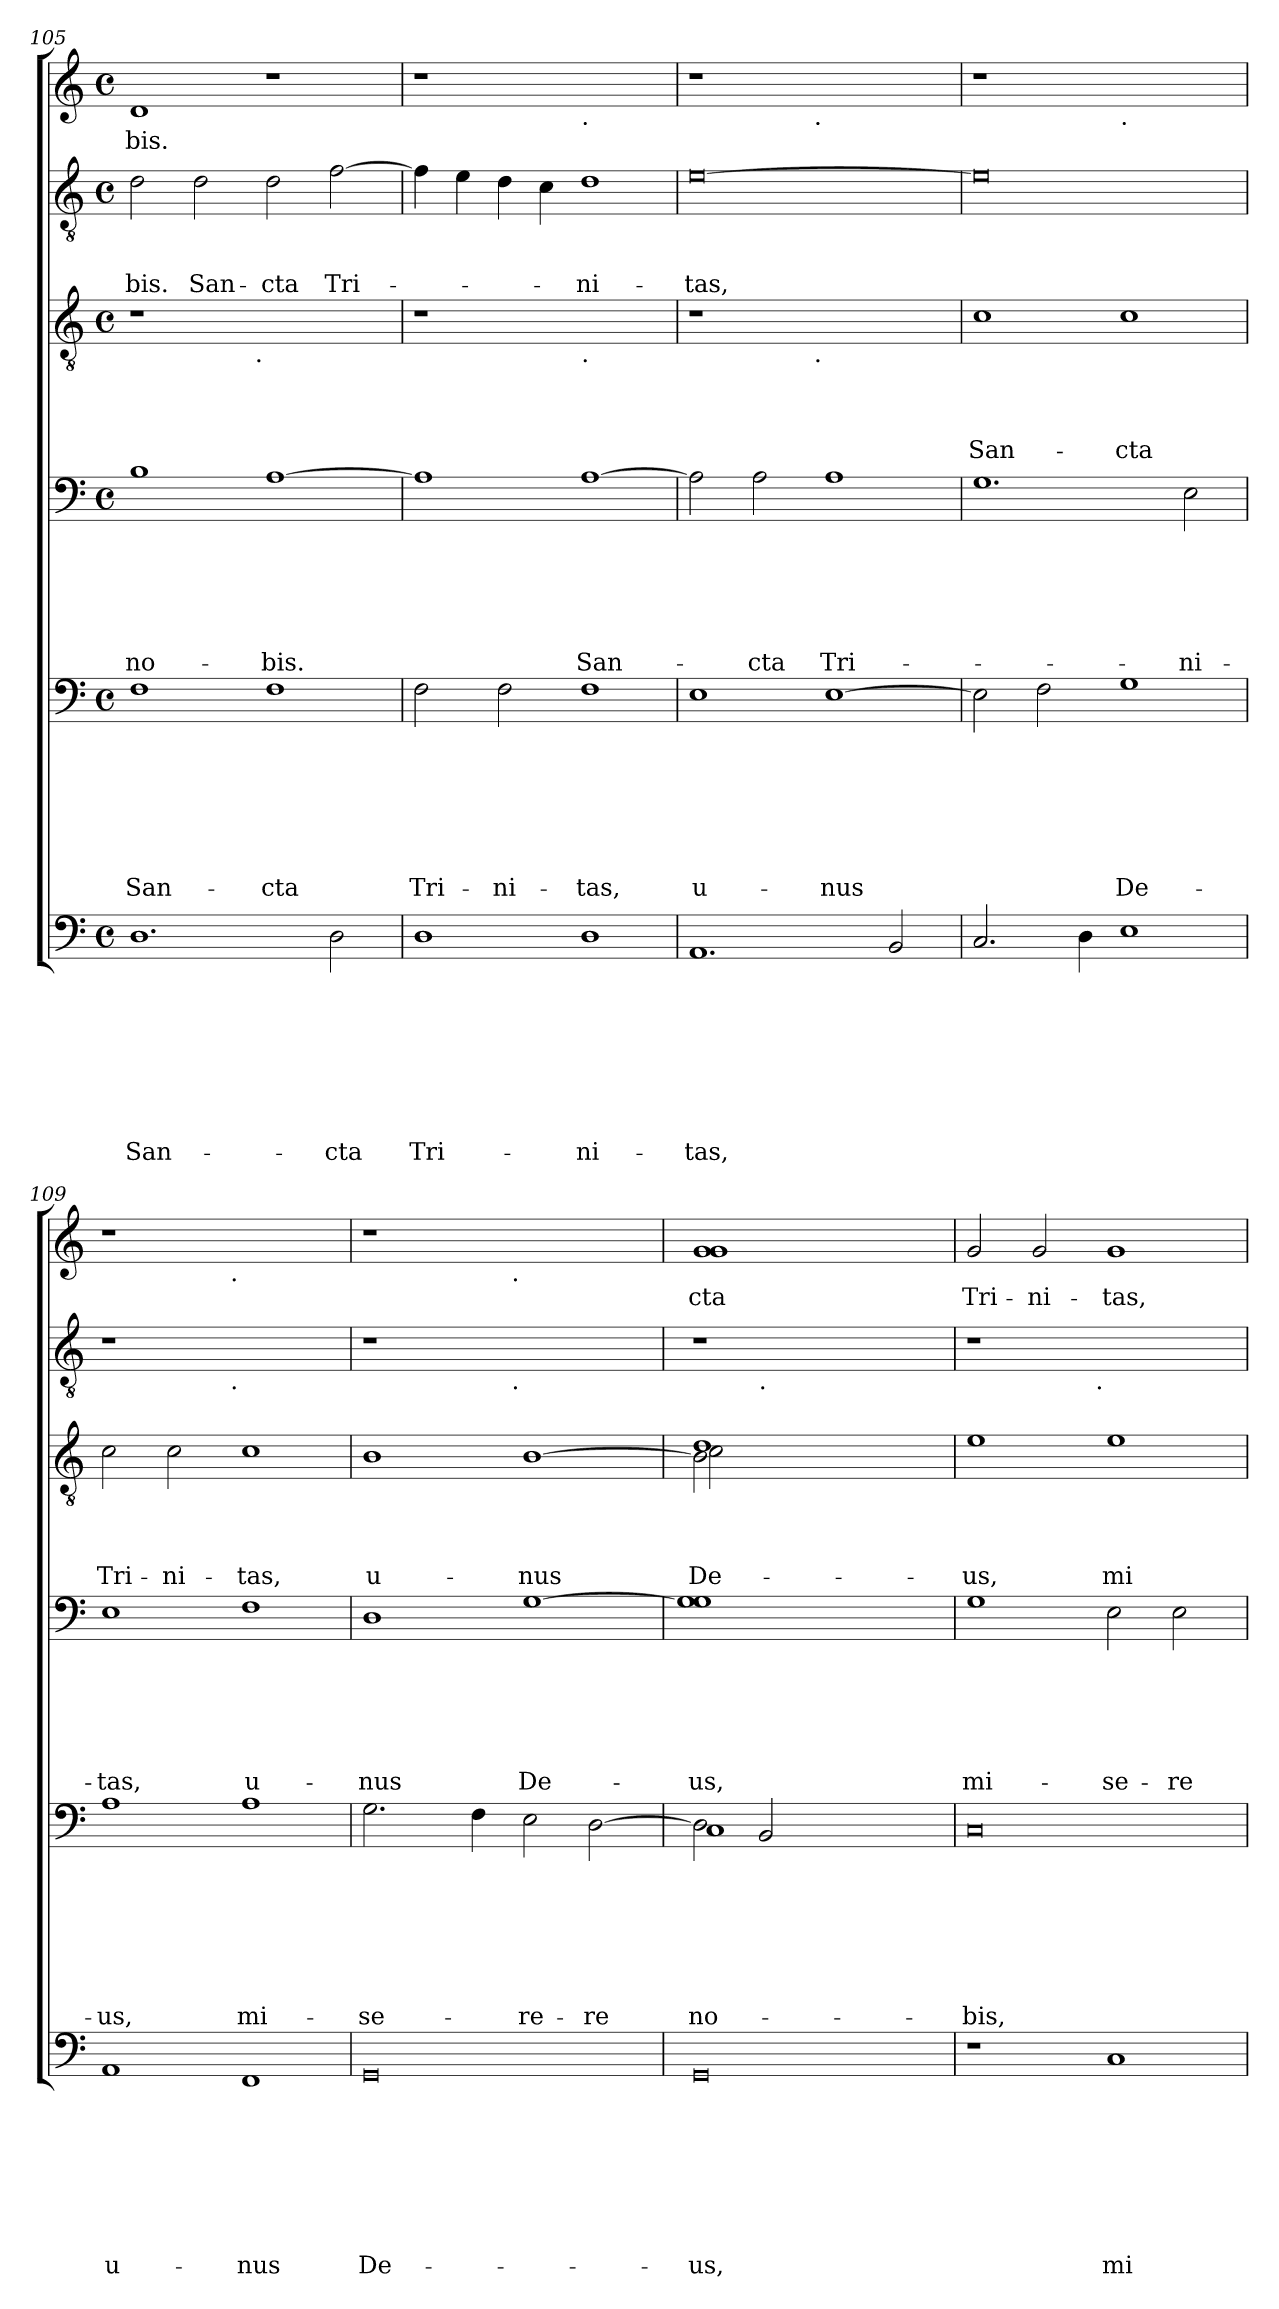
**kern	**text	**text	**text	**text	**text	**text	**text	**text	**kern	**text	**text	**text	**text	**text	**text	**text	**kern	**text	**text	**text	**text	**text	**text	**kern	**text	**text	**text	**text	**kern	**text	**text	**text	**kern	**text
*part6	*part6	*part6	*part6	*part6	*part6	*part6	*part6	*part6	*part5	*part5	*part5	*part5	*part5	*part5	*part5	*part5	*part4	*part4	*part4	*part4	*part4	*part4	*part4	*part3	*part3	*part3	*part3	*part3	*part2	*part2	*part2	*part2	*part1	*part1
*staff6	*staff6	*staff6	*staff6	*staff6	*staff6	*staff6	*staff6	*staff6	*staff5	*staff5	*staff5	*staff5	*staff5	*staff5	*staff5	*staff5	*staff4	*staff4	*staff4	*staff4	*staff4	*staff4	*staff4	*staff3	*staff3	*staff3	*staff3	*staff3	*staff2	*staff2	*staff2	*staff2	*staff1	*staff1
*clefF4	*	*	*	*	*	*	*	*	*clefF4	*	*	*	*	*	*	*	*clefF4	*	*	*	*	*	*	*clefGv2	*	*	*	*	*clefGv2	*	*	*	*clefG2	*
*k[]	*	*	*	*	*	*	*	*	*k[]	*	*	*	*	*	*	*	*k[]	*	*	*	*	*	*	*k[]	*	*	*	*	*k[]	*	*	*	*k[]	*
*C:	*	*	*	*	*	*	*	*	*C:	*	*	*	*	*	*	*	*C:	*	*	*	*	*	*	*C:	*	*	*	*	*C:	*	*	*	*C:	*
*M4/4	*	*	*	*	*	*	*	*	*M4/4	*	*	*	*	*	*	*	*M4/4	*	*	*	*	*	*	*M4/4	*	*	*	*	*M4/4	*	*	*	*M4/4	*
*met(c)	*	*	*	*	*	*	*	*	*met(c)	*	*	*	*	*	*	*	*met(c)	*	*	*	*	*	*	*met(c)	*	*	*	*	*met(c)	*	*	*	*met(c)	*
=105	=105	=105	=105	=105	=105	=105	=105	=105	=105	=105	=105	=105	=105	=105	=105	=105	=105	=105	=105	=105	=105	=105	=105	=105	=105	=105	=105	=105	=105	=105	=105	=105	=105	=105
!	!	!	!	!	!	!	!	!LO:LY:b	!	!	!	!	!	!	!	!LO:LY:b	!	!	!	!	!	!	!LO:LY:b	!	!	!	!	!	!	!	!	!LO:LY:b	!	!LO:LY:b
*	*	*	*	*	*	*	*	*	*	*	*	*	*	*	*	*	*	*	*	*	*	*	*	*^	*	*	*	*	*	*	*	*	*	*
1.D	.	.	.	.	.	.	.	San-	1F	.	.	.	.	.	.	San-	1B	.	.	.	.	.	no-	1r	2ryy	.	.	.	.	2d\	.	.	-bis.	1d	bis.
!	!	!	!	!	!	!	!	!	!	!	!	!	!	!	!	!	!	!	!	!	!	!	!	!	!	!	!	!	!	!	!	!	!LO:LY:b	!	!
.	.	.	.	.	.	.	.	.	.	.	.	.	.	.	.	.	.	.	.	.	.	.	.	.	4...ryy	.	.	.	.	2d\	.	.	San-	.	.
!	!	!	!	!	!	!	!	!	!	!	!	!	!	!	!	!	!	!	!	!	!	!	!	!	!LO:TX:b:t=.	!	!	!	!	!	!	!	!	!	!
.	.	.	.	.	.	.	.	.	.	.	.	.	.	.	.	.	.	.	.	.	.	.	.	.	1ryy	.	.	.	.	.	.	.	.	.	.
!	!	!	!	!	!	!	!	!	!	!	!	!	!	!	!	!LO:LY:b	!	!	!	!	!	!	!LO:LY:b	!	!	!	!	!	!	!	!	!	!LO:LY:b:rj	!	!
.	.	.	.	.	.	.	.	.	1F	.	.	.	.	.	.	-cta	[>1A	.	.	.	.	.	-bis.	1ryy	.	.	.	.	.	2d\	.	.	-cta	1r	.
!	!	!	!	!	!	!	!	!LO:LY:b	!	!	!	!	!	!	!	!	!	!	!	!	!	!	!	!	!	!	!	!	!	!	!	!	!LO:LY:b	!	!
2D\	.	.	.	.	.	.	.	-cta	.	.	.	.	.	.	.	.	.	.	.	.	.	.	.	.	.	.	.	.	.	[>2f\	.	.	Tri-	.	.
.	.	.	.	.	.	.	.	.	.	.	.	.	.	.	.	.	.	.	.	.	.	.	.	.	32ryy	.	.	.	.	.	.	.	.	.	.
=106	=106	=106	=106	=106	=106	=106	=106	=106	=106	=106	=106	=106	=106	=106	=106	=106	=106	=106	=106	=106	=106	=106	=106	=106	=106	=106	=106	=106	=106	=106	=106	=106	=106	=106	=106
!	!	!	!	!	!	!	!	!LO:LY:b	!	!	!	!	!	!	!	!LO:LY:b	!	!	!	!	!	!	!	!	!	!	!	!	!	!	!	!	!	!	!
*	*	*	*	*	*	*	*	*	*	*	*	*	*	*	*	*	*	*	*	*	*	*	*	*v	*v	*	*	*	*	*	*	*	*	*	*
1D	.	.	.	.	.	.	.	Tri-	2F\	.	.	.	.	.	.	Tri-	1A]	.	.	.	.	.	.	1r	.	.	.	.	4f\]	.	.	.	1r	.
.	.	.	.	.	.	.	.	.	.	.	.	.	.	.	.	.	.	.	.	.	.	.	.	.	.	.	.	.	4e\	.	.	.	.	.
!	!	!	!	!	!	!	!	!	!	!	!	!	!	!	!	!LO:LY:b	!	!	!	!	!	!	!	!	!	!	!	!	!	!	!	!	!	!
.	.	.	.	.	.	.	.	.	2F\	.	.	.	.	.	.	-ni-	.	.	.	.	.	.	.	.	.	.	.	.	4d\	.	.	.	.	.
.	.	.	.	.	.	.	.	.	.	.	.	.	.	.	.	.	.	.	.	.	.	.	.	.	.	.	.	.	4c\	.	.	.	.	.
!	!	!	!	!	!	!	!	!	!	!	!	!	!	!	!	!	!	!	!	!	!	!	!	!	!	!	!	!	!	!	!	!	!LO:TX:b:t=.	!
!	!	!	!	!	!	!	!	!	!	!	!	!	!	!	!	!	!	!	!	!	!	!	!	!LO:TX:b:t=.	!	!	!	!	!	!	!	!	!	!
!	!	!	!	!	!	!	!	!LO:LY:b	!	!	!	!	!	!	!	!LO:LY:b	!	!	!	!	!	!	!LO:LY:b	!	!	!	!	!	!	!	!	!LO:LY:b	!	!
1D	.	.	.	.	.	.	.	-ni-	1F	.	.	.	.	.	.	-tas,	[>1A	.	.	.	.	.	San-	1ryy	.	.	.	.	1d	.	.	-ni-	1ryy	.
=107	=107	=107	=107	=107	=107	=107	=107	=107	=107	=107	=107	=107	=107	=107	=107	=107	=107	=107	=107	=107	=107	=107	=107	=107	=107	=107	=107	=107	=107	=107	=107	=107	=107	=107
!	!	!	!	!	!	!	!	!LO:LY:b	!	!	!	!	!	!	!	!LO:LY:b	!	!	!	!	!	!	!	!	!	!	!	!	!	!	!	!LO:LY:b	!	!
*	*	*	*	*	*	*	*	*	*	*	*	*	*	*	*	*	*	*	*	*	*	*	*	*^	*	*	*	*	*	*	*	*	*^	*
1.AA	.	.	.	.	.	.	.	-tas,	1E	.	.	.	.	.	.	u-	2A\]	.	.	.	.	.	.	1r	2ryy	.	.	.	.	[>0e	.	.	-tas,	1r	2ryy	.
!	!	!	!	!	!	!	!	!	!	!	!	!	!	!	!	!	!	!	!	!	!	!	!LO:LY:b	!	!	!	!	!	!	!	!	!	!	!	!	!
.	.	.	.	.	.	.	.	.	.	.	.	.	.	.	.	.	2A\	.	.	.	.	.	-cta	.	4...ryy	.	.	.	.	.	.	.	.	.	4...ryy	.
!	!	!	!	!	!	!	!	!	!	!	!	!	!	!	!	!	!	!	!	!	!	!	!	!	!	!	!	!	!	!	!	!	!	!	!LO:TX:b:t=.	!
!	!	!	!	!	!	!	!	!	!	!	!	!	!	!	!	!	!	!	!	!	!	!	!	!	!LO:TX:b:t=.	!	!	!	!	!	!	!	!	!	!	!
.	.	.	.	.	.	.	.	.	.	.	.	.	.	.	.	.	.	.	.	.	.	.	.	.	1ryy	.	.	.	.	.	.	.	.	.	1ryy	.
!	!	!	!	!	!	!	!	!	!	!	!	!	!	!	!	!LO:LY:b	!	!	!	!	!	!	!LO:LY:b	!	!	!	!	!	!	!	!	!	!	!	!	!
.	.	.	.	.	.	.	.	.	[>1E	.	.	.	.	.	.	-nus	1A	.	.	.	.	.	Tri-	1ryy	.	.	.	.	.	.	.	.	.	1ryy	.	.
2BB/	.	.	.	.	.	.	.	.	.	.	.	.	.	.	.	.	.	.	.	.	.	.	.	.	.	.	.	.	.	.	.	.	.	.	.	.
.	.	.	.	.	.	.	.	.	.	.	.	.	.	.	.	.	.	.	.	.	.	.	.	.	32ryy	.	.	.	.	.	.	.	.	.	32ryy	.
!!LO:PB:g=z
=108	=108	=108	=108	=108	=108	=108	=108	=108	=108	=108	=108	=108	=108	=108	=108	=108	=108	=108	=108	=108	=108	=108	=108	=108	=108	=108	=108	=108	=108	=108	=108	=108	=108	=108	=108	=108
!	!	!	!	!	!	!	!	!	!	!	!	!	!	!	!	!	!	!	!	!	!	!	!	!	!	!	!	!	!LO:LY:b	!	!	!	!	!	!	!
*	*	*	*	*	*	*	*	*	*	*	*	*	*	*	*	*	*	*	*	*	*	*	*	*v	*v	*	*	*	*	*	*	*	*	*v	*v	*
2.C/	.	.	.	.	.	.	.	.	2E\]	.	.	.	.	.	.	.	1.G	.	.	.	.	.	.	1c	.	.	.	San-	0e]	.	.	.	1r	.
.	.	.	.	.	.	.	.	.	2F\	.	.	.	.	.	.	.	.	.	.	.	.	.	.	.	.	.	.	.	.	.	.	.	.	.
4D\	.	.	.	.	.	.	.	.	.	.	.	.	.	.	.	.	.	.	.	.	.	.	.	.	.	.	.	.	.	.	.	.	.	.
!	!	!	!	!	!	!	!	!	!	!	!	!	!	!	!	!	!	!	!	!	!	!	!	!	!	!	!	!	!	!	!	!	!LO:TX:b:t=.	!
!	!	!	!	!	!	!	!	!	!	!	!	!	!	!	!	!LO:LY:b	!	!	!	!	!	!	!	!	!	!	!	!LO:LY:b	!	!	!	!	!	!
1E	.	.	.	.	.	.	.	.	1G	.	.	.	.	.	.	De-	.	.	.	.	.	.	.	1c	.	.	.	-cta	.	.	.	.	1ryy	.
!	!	!	!	!	!	!	!	!	!	!	!	!	!	!	!	!	!	!	!	!	!	!	!LO:LY:b	!	!	!	!	!	!	!	!	!	!	!
.	.	.	.	.	.	.	.	.	.	.	.	.	.	.	.	.	2E\	.	.	.	.	.	-ni-	.	.	.	.	.	.	.	.	.	.	.
=109	=109	=109	=109	=109	=109	=109	=109	=109	=109	=109	=109	=109	=109	=109	=109	=109	=109	=109	=109	=109	=109	=109	=109	=109	=109	=109	=109	=109	=109	=109	=109	=109	=109	=109
!	!	!	!	!	!	!	!	!LO:LY:b	!	!	!	!	!	!	!	!LO:LY:b	!	!	!	!	!	!	!LO:LY:b	!	!	!	!	!LO:LY:b	!	!	!	!	!	!
*	*	*	*	*	*	*	*	*	*	*	*	*	*	*	*	*	*	*	*	*	*	*	*	*	*	*	*	*	*^	*	*	*	*^	*
1AA	.	.	.	.	.	.	.	u-	1A	.	.	.	.	.	.	-us,	1E	.	.	.	.	.	-tas,	2c\	.	.	.	Tri-	1r	2ryy	.	.	.	1r	2ryy	.
!	!	!	!	!	!	!	!	!	!	!	!	!	!	!	!	!	!	!	!	!	!	!	!	!	!	!	!	!LO:LY:b:rj	!	!	!	!	!	!	!	!
.	.	.	.	.	.	.	.	.	.	.	.	.	.	.	.	.	.	.	.	.	.	.	.	2c\	.	.	.	-ni-	.	4...ryy	.	.	.	.	4...ryy	.
!	!	!	!	!	!	!	!	!	!	!	!	!	!	!	!	!	!	!	!	!	!	!	!	!	!	!	!	!	!	!	!	!	!	!	!LO:TX:b:t=.	!
!	!	!	!	!	!	!	!	!	!	!	!	!	!	!	!	!	!	!	!	!	!	!	!	!	!	!	!	!	!	!LO:TX:b:t=.	!	!	!	!	!	!
.	.	.	.	.	.	.	.	.	.	.	.	.	.	.	.	.	.	.	.	.	.	.	.	.	.	.	.	.	.	1ryy	.	.	.	.	1ryy	.
!	!	!	!	!	!	!	!	!LO:LY:b	!	!	!	!	!	!	!	!LO:LY:b	!	!	!	!	!	!	!LO:LY:b	!	!	!	!	!LO:LY:b	!	!	!	!	!	!	!	!
1FF	.	.	.	.	.	.	.	-nus	1A	.	.	.	.	.	.	mi-	1F	.	.	.	.	.	u-	1c	.	.	.	-tas,	1ryy	.	.	.	.	1ryy	.	.
.	.	.	.	.	.	.	.	.	.	.	.	.	.	.	.	.	.	.	.	.	.	.	.	.	.	.	.	.	.	32ryy	.	.	.	.	32ryy	.
=110	=110	=110	=110	=110	=110	=110	=110	=110	=110	=110	=110	=110	=110	=110	=110	=110	=110	=110	=110	=110	=110	=110	=110	=110	=110	=110	=110	=110	=110	=110	=110	=110	=110	=110	=110	=110
!	!	!	!	!	!	!	!	!LO:LY:b	!	!	!	!	!	!	!	!LO:LY:b	!	!	!	!	!	!	!LO:LY:b	!	!	!	!	!LO:LY:b	!	!	!	!	!	!	!	!
0GG	.	.	.	.	.	.	.	De-	2.G\	.	.	.	.	.	.	-se-	1D	.	.	.	.	.	-nus	1B	.	.	.	u-	1r	2ryy	.	.	.	1r	2ryy	.
.	.	.	.	.	.	.	.	.	.	.	.	.	.	.	.	.	.	.	.	.	.	.	.	.	.	.	.	.	.	4...ryy	.	.	.	.	4...ryy	.
.	.	.	.	.	.	.	.	.	4F\	.	.	.	.	.	.	.	.	.	.	.	.	.	.	.	.	.	.	.	.	.	.	.	.	.	.	.
!	!	!	!	!	!	!	!	!	!	!	!	!	!	!	!	!	!	!	!	!	!	!	!	!	!	!	!	!	!	!	!	!	!	!	!LO:TX:b:t=.	!
!	!	!	!	!	!	!	!	!	!	!	!	!	!	!	!	!	!	!	!	!	!	!	!	!	!	!	!	!	!	!LO:TX:b:t=.	!	!	!	!	!	!
.	.	.	.	.	.	.	.	.	.	.	.	.	.	.	.	.	.	.	.	.	.	.	.	.	.	.	.	.	.	1ryy	.	.	.	.	1ryy	.
!	!	!	!	!	!	!	!	!	!	!	!	!	!	!	!	!LO:LY:b	!	!	!	!	!	!	!LO:LY:b	!	!	!	!	!LO:LY:b	!	!	!	!	!	!	!	!
.	.	.	.	.	.	.	.	.	2E\	.	.	.	.	.	.	-re-	[>1G	.	.	.	.	.	De-	[>1B	.	.	.	-nus	1ryy	.	.	.	.	1ryy	.	.
!	!	!	!	!	!	!	!	!	!	!	!	!	!	!	!	!LO:LY:b	!	!	!	!	!	!	!	!	!	!	!	!	!	!	!	!	!	!	!	!
.	.	.	.	.	.	.	.	.	[>2D\	.	.	.	.	.	.	-re	.	.	.	.	.	.	.	.	.	.	.	.	.	.	.	.	.	.	.	.
.	.	.	.	.	.	.	.	.	.	.	.	.	.	.	.	.	.	.	.	.	.	.	.	.	.	.	.	.	.	32ryy	.	.	.	.	32ryy	.
=111	=111	=111	=111	=111	=111	=111	=111	=111	=111	=111	=111	=111	=111	=111	=111	=111	=111	=111	=111	=111	=111	=111	=111	=111	=111	=111	=111	=111	=111	=111	=111	=111	=111	=111	=111	=111
!	!	!	!	!	!	!	!	!LO:LY:b	!	!	!	!	!	!	!	!LO:LY:b	!	!	!	!	!	!	!LO:LY:b	!	!	!	!	!LO:LY:b	!	!	!	!	!	!	!	!LO:LY:b
*	*	*	*	*	*	*	*	*	*^	*	*	*	*	*	*	*	*	*	*	*	*	*	*	*^	*	*	*	*	*	*	*	*	*	*	*	*
*	*	*	*	*	*	*	*	*	*	*	*	*	*	*	*	*	*	*	*	*	*	*	*	*	*	*^	*	*	*	*	*	*	*	*	*	*v	*v	*
0GG	.	.	.	.	.	.	.	-us,	2D\]	1C	.	.	.	.	.	.	no-	1G] 1G	.	.	.	.	.	-us,	2B\]	2c\	1d	.	.	.	De-	1r	2ryy	.	.	.	1g 1g	-cta
!	!	!	!	!	!	!	!	!	!	!	!	!	!	!	!	!	!	!	!	!	!	!	!	!	!	!	!	!	!	!	!	!	!LO:TX:b:t=.	!	!	!	!	!
.	.	.	.	.	.	.	.	.	2BB/	.	.	.	.	.	.	.	.	.	.	.	.	.	.	.	1ryy	1ryy	.	.	.	.	.	.	1.ryy	.	.	.	.	.
.	.	.	.	.	.	.	.	.	1ryy	1ryy	.	.	.	.	.	.	.	1ryy	.	.	.	.	.	.	.	.	1ryy	.	.	.	.	1ryy	.	.	.	.	1ryy	.
.	.	.	.	.	.	.	.	.	.	.	.	.	.	.	.	.	.	.	.	.	.	.	.	.	2ryy	2ryy	.	.	.	.	.	.	.	.	.	.	.	.
*	*	*	*	*	*	*	*	*	*v	*v	*	*	*	*	*	*	*	*	*	*	*	*	*	*	*	*v	*v	*	*	*	*	*	*	*	*	*	*	*
=112	=112	=112	=112	=112	=112	=112	=112	=112	=112	=112	=112	=112	=112	=112	=112	=112	=112	=112	=112	=112	=112	=112	=112	=112	=112	=112	=112	=112	=112	=112	=112	=112	=112	=112	=112	=112
!	!	!	!	!	!	!	!	!	!	!	!	!	!	!	!	!LO:LY:b	!	!	!	!	!	!	!LO:LY:b	!	!	!	!	!	!LO:LY:b	!	!	!	!	!	!	!LO:LY:b
*	*	*	*	*	*	*	*	*	*	*	*	*	*	*	*	*	*	*	*	*	*	*	*	*v	*v	*	*	*	*	*	*	*	*	*	*	*
1r	.	.	.	.	.	.	.	.	0C	.	.	.	.	.	.	-bis,	1G	.	.	.	.	.	mi-	1e	.	.	.	-us,	1r	2ryy	.	.	.	2g/	Tri-
!	!	!	!	!	!	!	!	!	!	!	!	!	!	!	!	!	!	!	!	!	!	!	!	!	!	!	!	!	!	!	!	!	!	!	!LO:LY:b:rj
.	.	.	.	.	.	.	.	.	.	.	.	.	.	.	.	.	.	.	.	.	.	.	.	.	.	.	.	.	.	4...ryy	.	.	.	2g/	-ni-
!	!	!	!	!	!	!	!	!	!	!	!	!	!	!	!	!	!	!	!	!	!	!	!	!	!	!	!	!	!	!LO:TX:b:t=.	!	!	!	!	!
.	.	.	.	.	.	.	.	.	.	.	.	.	.	.	.	.	.	.	.	.	.	.	.	.	.	.	.	.	.	1ryy	.	.	.	.	.
!	!	!	!	!	!	!	!	!LO:LY:b	!	!	!	!	!	!	!	!	!	!	!	!	!	!	!LO:LY:b	!	!	!	!	!LO:LY:b	!	!	!	!	!	!	!LO:LY:b
1C	.	.	.	.	.	.	.	mi-	.	.	.	.	.	.	.	.	2E\	.	.	.	.	.	-se-	1e	.	.	.	mi-	1ryy	.	.	.	.	1g	-tas,
!	!	!	!	!	!	!	!	!	!	!	!	!	!	!	!	!	!	!	!	!	!	!	!LO:LY:b	!	!	!	!	!	!	!	!	!	!	!	!
.	.	.	.	.	.	.	.	.	.	.	.	.	.	.	.	.	2E\	.	.	.	.	.	-re-	.	.	.	.	.	.	.	.	.	.	.	.
.	.	.	.	.	.	.	.	.	.	.	.	.	.	.	.	.	.	.	.	.	.	.	.	.	.	.	.	.	.	32ryy	.	.	.	.	.
*	*	*	*	*	*	*	*	*	*	*	*	*	*	*	*	*	*	*	*	*	*	*	*	*	*	*	*	*	*v	*v	*	*	*	*	*
=	=	=	=	=	=	=	=	=	=	=	=	=	=	=	=	=	=	=	=	=	=	=	=	=	=	=	=	=	=	=	=	=	=	=
*-	*-	*-	*-	*-	*-	*-	*-	*-	*-	*-	*-	*-	*-	*-	*-	*-	*-	*-	*-	*-	*-	*-	*-	*-	*-	*-	*-	*-	*-	*-	*-	*-	*-	*-
